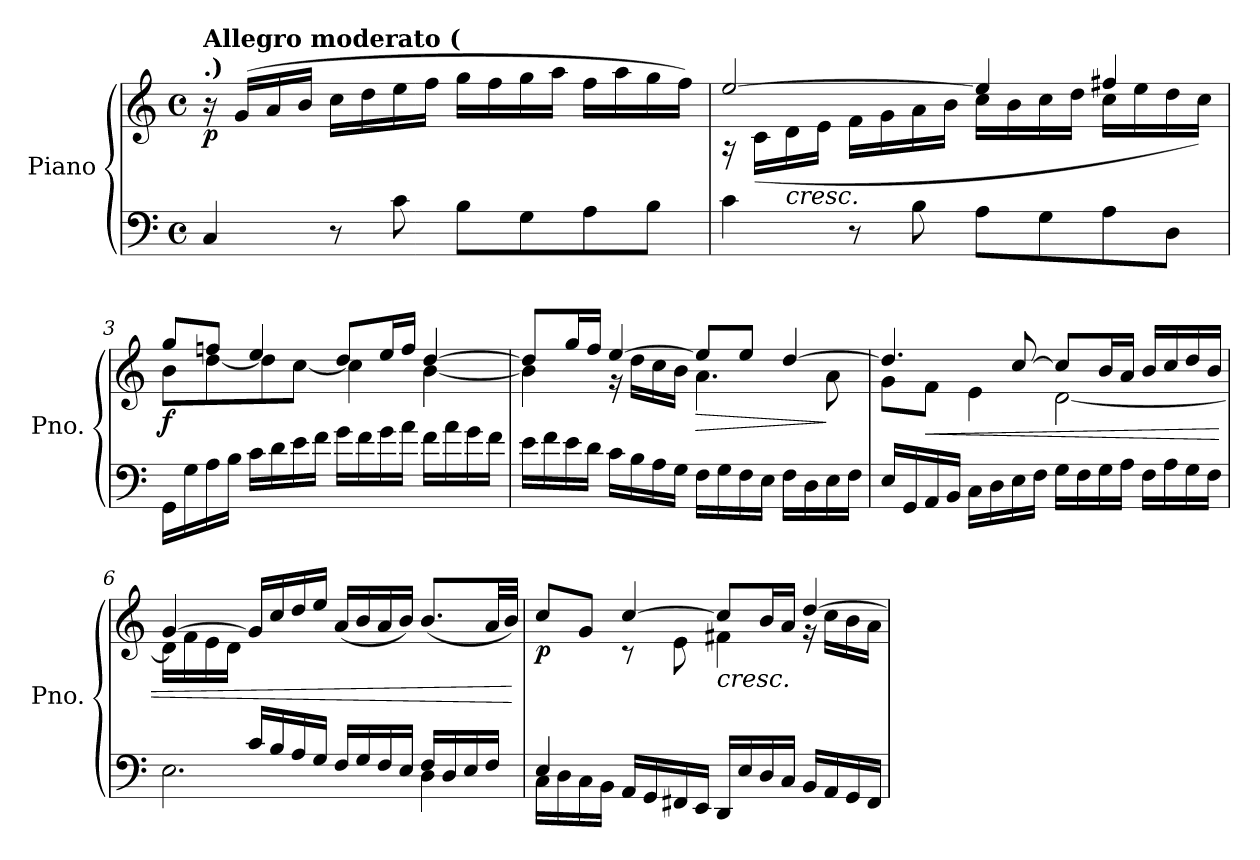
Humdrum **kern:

**kern	**kern	**dynam
*part1	*part1	*part1
*staff2	*staff1	*staff1/2
*I"Piano	*	*
*I'Pno.	*	*
*clefF4	*clefG2	*
*k[]	*k[]	*
*M4/4	*M4/4	*
*met(c)	*met(c)	*
*MM96	*MM96	*
=1	=1	=1
!	!LO:TX:a:B:t=Allegro moderato  (	!
!	!LO:TX:a:B:t=.)	!
!	!	!LO:DY:b
4C/	16r	p
.	(>16g/LL	.
.	16a/	.
.	16b/JJ	.
8r	16cc\LL	.
.	16dd\	.
8c\	16ee\	.
.	16ff\JJ	.
8B\L	16gg\LL	.
.	16ff\	.
8G\	16gg\	.
.	16aa\JJ	.
8A\	16ff\LL	.
.	16aa\	.
8B\J	16gg\	.
.	16ff\JJ)	.
=2	=2	=2
*	*^	*
4c\	[2ee/	16r	.
.	.	(<16c\LL	.
!	!	!LO:TX:b:i:t=cresc.	!
.	.	16d\	.
.	.	16e\JJ	.
8r	.	16f\LL	.
.	.	16g\	.
8B\	.	16a\	.
.	.	16b\JJ	.
8A\L	4ee/]	16cc\LL	.
.	.	16b\	.
8G\	.	16cc\	.
.	.	16dd\JJ	.
8A\	4ff#X/	16cc\LL	.
.	.	16ee\	.
8D\J	.	16dd\	.
.	.	16cc\JJ)	.
=3	=3	=3	=3
!	!	!	!LO:DY:b
16GG\LL	8gg/L	8b\L	f
16G\	.	.	.
16A\	8ffn/J	[8dd\	.
16B\JJ	.	.	.
16c\LL	4ee/	8dd\]	.
16d\	.	.	.
16e\	.	[8cc\J	.
16f\JJ	.	.	.
16g\LL	8dd/L	4cc\]	.
16f\	.	.	.
16g\	16ee/L	.	.
16a\JJ	16ff/JJ	.	.
16f\LL	[4dd/	[4b\	.
16a\	.	.	.
16g\	.	.	.
16f\JJ	.	.	.
=4	=4	=4	=4
16e\LL	8dd/L]	4b\]	.
16f\	.	.	.
16e\	16gg/L	.	.
16d\JJ	16ff/JJ	.	.
16c\LL	[4ee/	16r	.
16B\	.	16dd\LL	.
16A\	.	16cc\	.
16G\JJ	.	16b\JJ	.
!	!	!	!LO:HP:b
16F\LL	8ee/L]	4.a\	>
16G\	.	.	.
16F\	8ee/J	.	.
16E\JJ	.	.	.
16F\LL	[4dd/	.	.
16D\	.	.	.
16E\	.	8a\	]
16F\JJ	.	.	.
=5	=5	=5	=5
16E/LL	4.dd/]	8g\L	.
16GG/	.	.	.
!	!	!	!LO:HP:b
16AA/	.	8f\J	<
16BB/JJ	.	.	.
16C\LL	.	4e\	.
16D\	.	.	.
16E\	[8cc/	.	.
16F\JJ	.	.	.
16G\LL	8cc/L]	[2d\	.
16F\	.	.	.
16G\	16b/L	.	.
16A\JJ	16a/JJ	.	.
16F\LL	16b/LL	.	.
16A\	16cc/	.	.
16G\	16dd/	.	.
16F\JJ	16b/JJ	.	.
=6	=6	=6	=6
*^	*	*	*
4ryy	2.E\	[4g/	16d\LL]	.
.	.	.	16f\	.
.	.	.	16e\	.
.	.	.	16d\JJ	.
16c/LL	.	16g/LL]	2.ryy	.
16B/	.	16cc/	.	.
16A/	.	16dd/	.	.
16G/JJ	.	16ee/JJ	.	.
16F/LL	.	(<16a/LL	.	.
16G/	.	16b/	.	.
16F/	.	16a/	.	.
16E/JJ	.	16b/JJ)	.	.
16F/LL	4D\	(<8.b/L	.	.
16D/	.	.	.	.
16E/	.	.	.	.
16F/JJ	.	32a/LL	.	.
.	.	32b/JJJ)	.	.
*v	*v	*	*	*
*	*v	*v	*
.	.	[
=7	=7	=7
*^	*^	*
!	!	!	!	!LO:DY:b
4E/	16C\LL	8cc/L	4ryy	p
.	16D\	.	.	.
.	16C\	8g/J	.	.
.	16BB\JJ	.	.	.
2.ryy	16AA/LL	[4cc/	8r	.
.	16GG/	.	.	.
.	16FF#X/	.	8e\	.
.	16EE/JJ	.	.	.
!	!	!LO:TX:b:i:t=cresc.	!	!
.	16DD/LL	8cc/L]	4f#X\	.
.	16E/	.	.	.
.	16D/	16b/L	.	.
.	16C/JJ	16a/JJ	.	.
.	16BB/LL	[4dd/	16r	.
.	16AA/	.	16cc\LL	.
.	16GG/	.	16b\	.
.	16FF#/JJ	.	16a\JJ	.
*v	*v	*	*	*
*	*v	*v	*
=	=	=
*-	*-	*-
